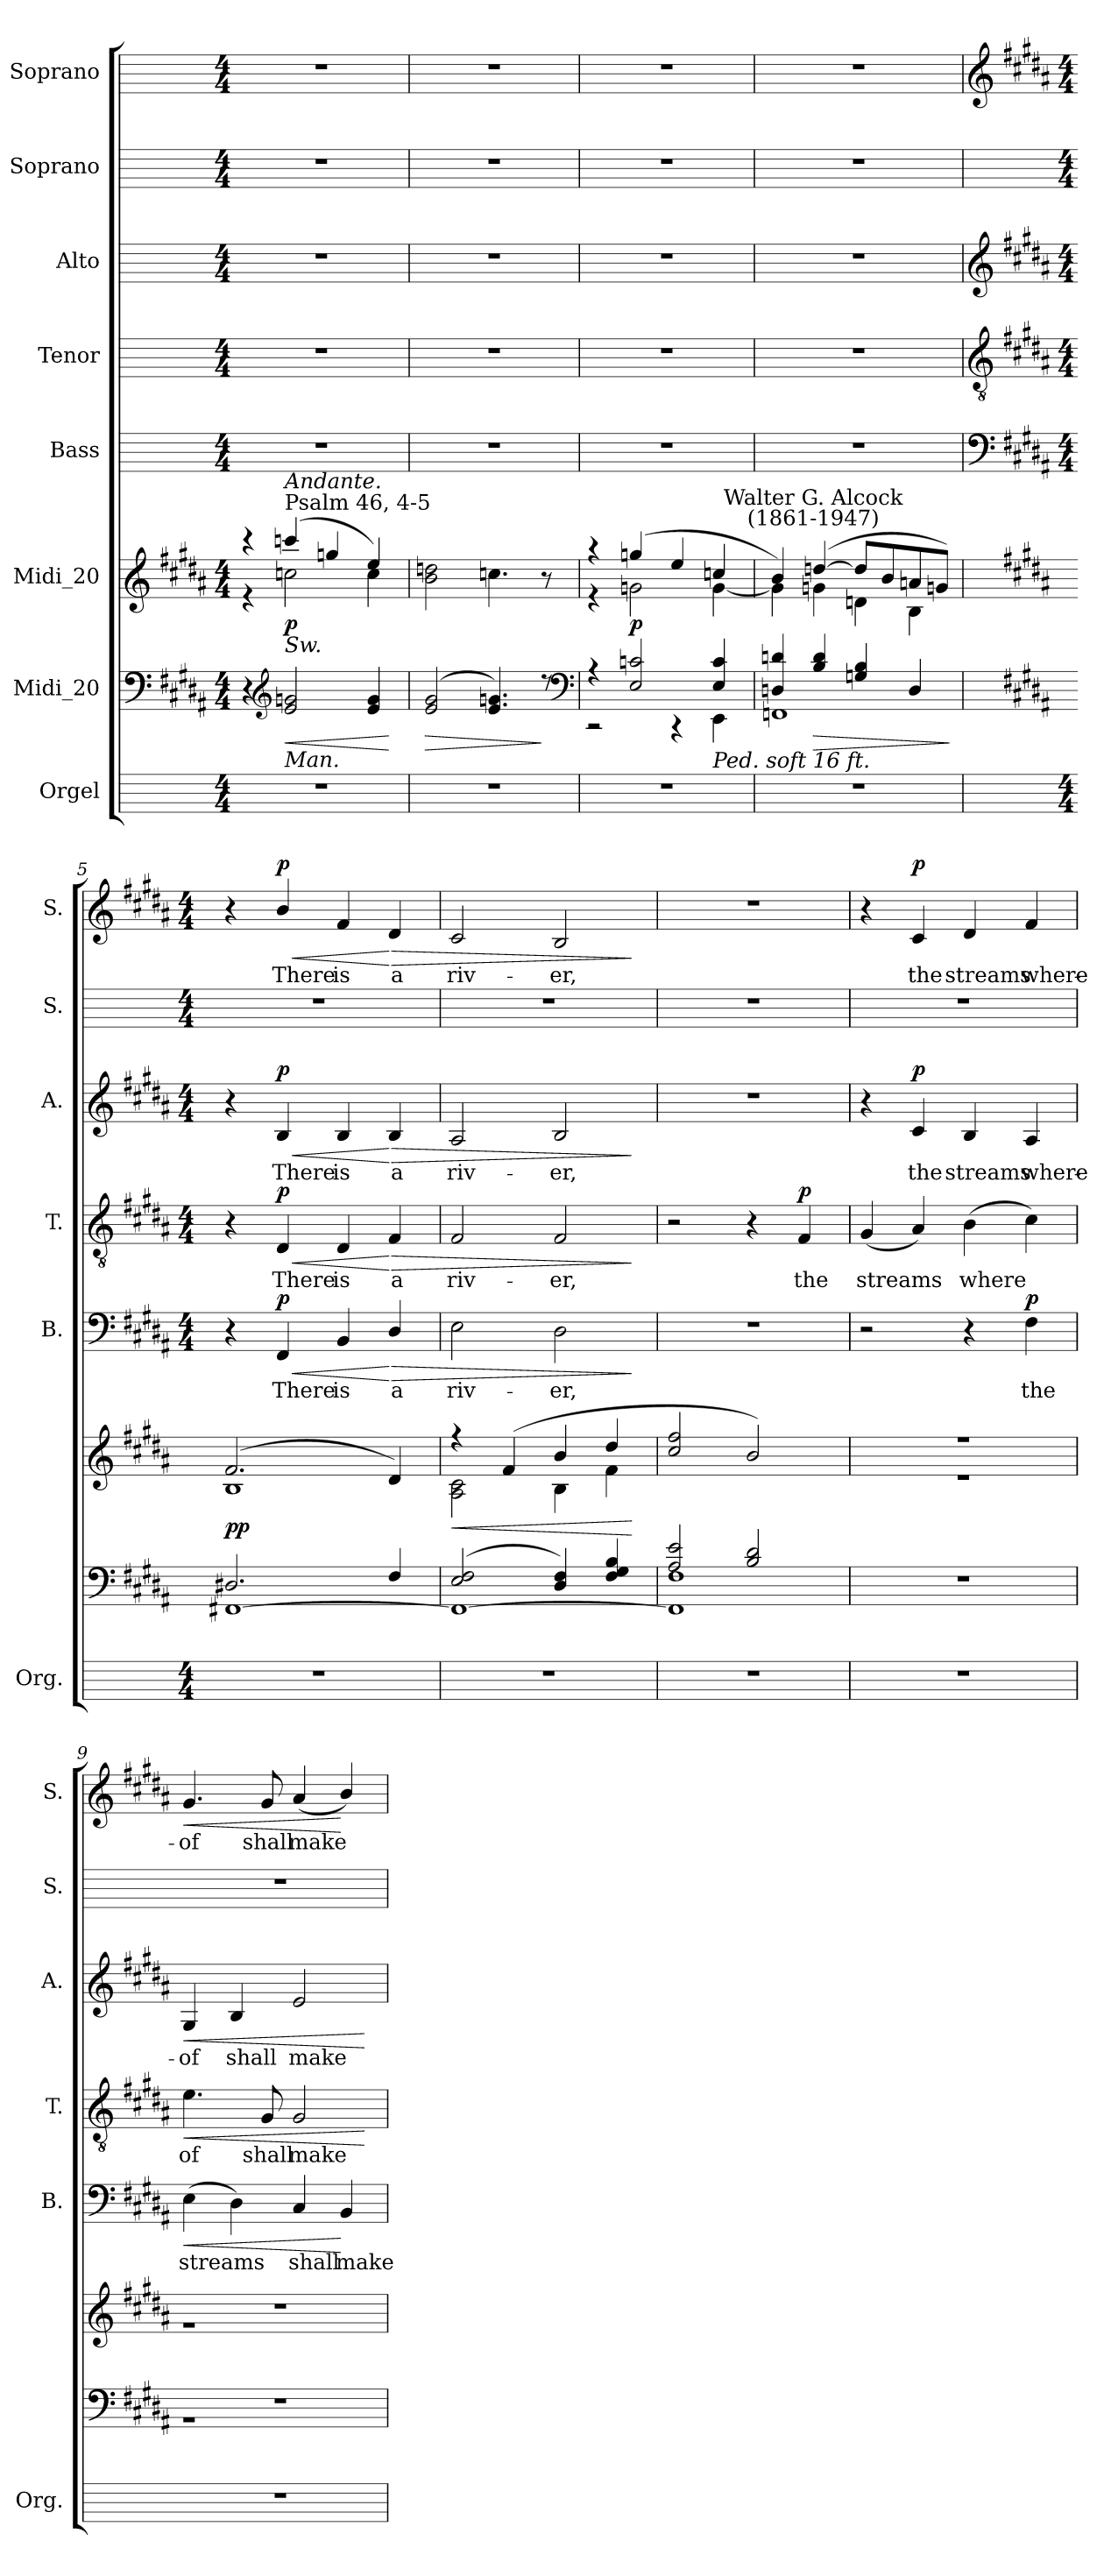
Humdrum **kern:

**kern	**kern	**dynam	**kern	**dynam	**kern	**text	**dynam	**kern	**text	**dynam	**kern	**text	**dynam	**kern	**kern	**text	**dynam
*part8	*part7	*part7	*part6	*part6	*part5	*part5	*part5	*part4	*part4	*part4	*part3	*part3	*part3	*part2	*part1	*part1	*part1
*staff8	*staff7	*staff7	*staff6	*staff6	*staff5	*staff5	*staff5	*staff4	*staff4	*staff4	*staff3	*staff3	*staff3	*staff2	*staff1	*staff1	*staff1
*I"Orgel	*I"Midi_20	*	*I"Midi_20	*	*I"Bass	*	*	*I"Tenor	*	*	*I"Alto	*	*	*I"Soprano	*I"Soprano	*	*
*I'Org.	*	*	*	*	*I'B.	*	*	*I'T.	*	*	*I'A.	*	*	*I'S.	*I'S.	*	*
*	*clefF4	*	*clefG2	*	*	*	*	*	*	*	*	*	*	*	*	*	*
*	*k[f#c#g#d#a#]	*	*k[f#c#g#d#a#]	*	*	*	*	*	*	*	*	*	*	*	*	*	*
*	*B:	*	*B:	*	*	*	*	*	*	*	*	*	*	*	*	*	*
*M4/4	*M4/4	*	*M4/4	*	*M4/4	*	*	*M4/4	*	*	*M4/4	*	*	*M4/4	*M4/4	*	*
=1	=1	=1	=1	=1	=1	=1	=1	=1	=1	=1	=1	=1	=1	=1	=1	=1	=1
*	*^	*	*^	*	*	*	*	*	*	*	*	*	*	*	*	*	*
1r	4r	1ryy	.	4r	4r	.	1r	.	.	1r	.	.	1r	.	.	1r	1r	.	.
*	*clefG2	*	*	*	*	*	*	*	*	*	*	*	*	*	*	*	*	*	*
*	*	*	*	*MM84	*	*	*	*	*	*	*	*	*	*	*	*	*	*	*
!	!	!	!	!LO:TX:a:t=Psalm 46, 4-5	!	!	!	!	!	!	!	!	!	!	!	!	!	!	!
!	!	!	!	!LO:TX:b:i:t=Sw.	!	!	!	!	!	!	!	!	!	!	!	!	!	!	!
!	!	!	!	!LO:TX:a:i:t=Andante.	!	!	!	!	!	!	!	!	!	!	!	!	!	!	!
!	!LO:TX:b:i:t=Man.	!	!	!	!	!	!	!	!	!	!	!	!	!	!	!	!	!	!
!	!	!	!LO:HP:b	!	!	!LO:DY:b	!	!	!	!	!	!	!	!	!	!	!	!	!
.	2e/ 2gn/	.	<	(>4cccn/	2ccn\	p	.	.	.	.	.	.	.	.	.	.	.	.	.
.	.	.	.	4ggn/	.	.	.	.	.	.	.	.	.	.	.	.	.	.	.
.	4e/ 4g/	.	.	4ee/)	4cc\	.	.	.	.	.	.	.	.	.	.	.	.	.	.
*	*v	*v	*	*	*	*	*	*	*	*	*	*	*	*	*	*	*	*	*
*	*	*	*v	*v	*	*	*	*	*	*	*	*	*	*	*	*	*	*
.	.	[	.	.	.	.	.	.	.	.	.	.	.	.	.	.	.
=2	=2	=2	=2	=2	=2	=2	=2	=2	=2	=2	=2	=2	=2	=2	=2	=2	=2
!	!	!	!LO:TX:a:t=There is a river	!	!	!	!	!	!	!	!	!	!	!	!	!	!
!	!	!LO:HP:b	!	!	!	!	!	!	!	!	!	!	!	!	!	!	!
*	*^	*	*^	*	*	*	*	*	*	*	*	*	*	*	*	*	*
1r	(<2e/ 2g#/	1ryy	>	2..ryy	2b\ 2ddn\	.	1r	.	.	1r	.	.	1r	.	.	1r	1r	.	.
.	4.e/ 4.gn/)	.	.	.	4.ccn\	.	.	.	.	.	.	.	.	.	.	.	.	.	.
.	8r	.	]	8r	8ryy	.	.	.	.	.	.	.	.	.	.	.	.	.	.
*	*clefF4	*	*	*	*	*	*	*	*	*	*	*	*	*	*	*	*	*	*
=3	=3	=3	=3	=3	=3	=3	=3	=3	=3	=3	=3	=3	=3	=3	=3	=3	=3	=3	=3
1r	4r	2r	.	4r	4r	.	1r	.	.	1r	.	.	1r	.	.	1r	1r	.	.
!	!	!	!	!	!	!LO:DY:b	!	!	!	!	!	!	!	!	!	!	!	!	!
.	2E/ 2cn/	.	.	(>4ggn/	2gn\	p	.	.	.	.	.	.	.	.	.	.	.	.	.
.	.	4r	.	4ee/	.	.	.	.	.	.	.	.	.	.	.	.	.	.	.
!	!LO:TX:b:i:t=Ped. soft 16 ft.	!	!	!	!	!	!	!	!	!	!	!	!	!	!	!	!	!	!
.	4E/ 4c/	4EE\	.	4ccn/	[4g\	.	.	.	.	.	.	.	.	.	.	.	.	.	.
=4	=4	=4	=4	=4	=4	=4	=4	=4	=4	=4	=4	=4	=4	=4	=4	=4	=4	=4	=4
1r	4Dn/ 4dn/	1FFn\	.	4b/)	4g\]	.	1r	.	.	1r	.	.	1r	.	.	1r	1r	.	.
!	!	!	!	!LO:TX:a:cj:t=Walter G. Alcock\n(1861-1947)	!	!	!	!	!	!	!	!	!	!	!	!	!	!	!
!	!	!	!LO:HP:b	!	!	!	!	!	!	!	!	!	!	!	!	!	!	!	!
.	4B/ 4d/	.	>	(>[4ddn/	4g\	.	.	.	.	.	.	.	.	.	.	.	.	.	.
.	4Gn/ 4B/	.	.	8dd/L]	4dn\	.	.	.	.	.	.	.	.	.	.	.	.	.	.
.	.	.	.	8b/	.	.	.	.	.	.	.	.	.	.	.	.	.	.	.
.	4D/	.	.	8an/	4B\	.	.	.	.	.	.	.	.	.	.	.	.	.	.
.	.	.	.	8gn/J)	.	.	.	.	.	.	.	.	.	.	.	.	.	.	.
*	*v	*v	*	*	*	*	*	*	*	*	*	*	*	*	*	*	*	*	*
*	*	*	*v	*v	*	*	*	*	*	*	*	*	*	*	*	*	*	*
.	.	]	.	.	.	.	.	.	.	.	.	.	.	.	.	.	.
!!LO:LB:g=z
=5	=5	=5	=5	=5	=5	=5	=5	=5	=5	=5	=5	=5	=5	=5	=5	=5	=5
*	*	*	*	*	*clefF4	*	*	*clefGv2	*	*	*clefG2	*	*	*	*clefG2	*	*
*	*	*	*	*	*k[f#c#g#d#a#]	*	*	*k[f#c#g#d#a#]	*	*	*k[f#c#g#d#a#]	*	*	*	*k[f#c#g#d#a#]	*	*
*	*	*	*	*	*B:	*	*	*B:	*	*	*B:	*	*	*	*B:	*	*
*M4/4	*	*	*	*	*M4/4	*	*	*M4/4	*	*	*M4/4	*	*	*M4/4	*M4/4	*	*
*	*^	*	*^	*	*	*	*	*	*	*	*	*	*	*	*	*	*
*	*	*^	*	*	*	*	*	*	*	*	*	*	*	*	*	*	*	*	*
!	!	!	!	!	!	!	!LO:DY:b	!	!	!	!	!	!	!	!	!	!	!	!	!
1r	2.D#X/	1ryy	[1FF#X	.	(>2.f#/	1B\	pp	4r	.	.	4r	.	.	4r	.	.	1r	4r	.	.
!	!	!	!	!	!	!	!	!	!LO:LY:b	!LO:HP:b	!	!LO:LY:b	!LO:HP:b	!	!LO:LY:b	!LO:HP:b	!	!	!LO:LY:b	!LO:HP:b
!	!	!	!	!	!	!	!	!	!	!LO:DY:n=1:b	!	!	!LO:DY:n=1:b	!	!	!LO:DY:n=1:b	!	!	!	!LO:DY:n=1:a
.	.	.	.	.	.	.	.	4FF#	There	< p	4D#	There	< p	4B	There	< p	.	4b/	There	< p
!	!	!	!	!	!	!	!	!	!LO:LY:b	!	!	!LO:LY:b	!	!	!LO:LY:b	!	!	!	!LO:LY:b	!
.	.	.	.	.	.	.	.	4BB	is	.	4D#	is	.	4B	is	.	.	4f#/	is	.
!	!	!	!	!	!	!	!	!	!LO:LY:b	!LO:HP:n=1:b	!	!LO:LY:b	!LO:HP:n=1:b	!	!LO:LY:b	!LO:HP:n=1:b	!	!	!LO:LY:b	!LO:HP:n=1:b
.	4F#/	.	.	.	4d#/)	.	.	4D#/	a	[ >	4F#	a	[ >	4B	a	[ >	.	4d#/	a	[ >
=6	=6	=6	=6	=6	=6	=6	=6	=6	=6	=6	=6	=6	=6	=6	=6	=6	=6	=6	=6	=6
!	!	!	!	!	!	!	!LO:HP:b	!	!LO:LY:b	!	!	!LO:LY:b	!	!	!LO:LY:b	!	!	!	!LO:LY:b	!
1r	(>2E/ 2F#/	1ryy	1FF#_	.	4r	2A#\ 2c#\	<	2E	riv-	.	2F#	riv-	.	2A#	riv-	.	1r	2c#/	riv-	.
.	.	.	.	.	(>4f#/	.	.	.	.	.	.	.	.	.	.	.	.	.	.	.
!	!	!	!	!	!	!	!	!	!LO:LY:b	!	!	!LO:LY:b	!	!	!LO:LY:b	!	!	!	!LO:LY:b	!
.	4D#/ 4F#/)	.	.	.	4b/	4B\	.	2D#	-er,	.	2F#	-er,	.	2B	-er,	.	.	2B/	-er,	.
.	4F#/ 4G#/ 4B/	.	.	.	4dd#/	4f#\	.	.	.	.	.	.	.	.	.	.	.	.	.	.
*	*v	*v	*v	*	*	*	*	*	*	*	*	*	*	*	*	*	*	*	*	*
*	*	*	*v	*v	*	*	*	*	*	*	*	*	*	*	*	*	*	*
.	.	.	.	[	.	.	]	.	.	]	.	.	]	.	.	.	]
=7	=7	=7	=7	=7	=7	=7	=7	=7	=7	=7	=7	=7	=7	=7	=7	=7	=7
*	*^	*	*	*	*	*	*	*	*	*	*	*	*	*	*	*	*
*	*	*^	*	*	*	*	*	*	*	*	*	*	*	*	*	*	*	*
!	!	!	!	!	!	!LO:HP:b	!	!	!	!	!	!	!	!	!	!	!	!	!
*	*	*	*	*	*^	*	*	*	*	*	*	*	*	*	*	*	*	*	*
1r	2A#/ 2e/	1F#/	1FF#]	.	2cc#/ 2ff#/	1ryy	>	1r	.	.	2r	.	.	1r	.	.	1r	1r	.	.
.	2B/ 2d#/	.	.	.	2b/)	.	.	.	.	.	4r	.	.	.	.	.	.	.	.	.
!	!	!	!	!	!	!	!	!	!	!	!	!LO:LY:b	!LO:DY:b	!	!	!	!	!	!	!
.	.	.	.	.	.	.	.	.	.	.	4F#	the	p	.	.	.	.	.	.	.
*	*v	*v	*v	*	*	*	*	*	*	*	*	*	*	*	*	*	*	*	*	*
*	*	*	*v	*v	*	*	*	*	*	*	*	*	*	*	*	*	*	*
.	.	.	.	]	.	.	.	.	.	.	.	.	.	.	.	.	.
=8	=8	=8	=8	=8	=8	=8	=8	=8	=8	=8	=8	=8	=8	=8	=8	=8	=8
*	*^	*	*^	*	*	*	*	*	*	*	*	*	*	*	*	*	*
*	*	*^	*	*	*	*	*	*	*	*	*	*	*	*	*	*	*	*	*
!	!	!	!	!	!	!	!	!	!	!	!	!LO:LY:b	!	!	!	!	!	!	!	!
1r	1r	1ryy	1r	.	1r	1r	.	2r	.	.	(<4G#	streams	.	4r	.	.	1r	4r	.	.
!	!	!	!	!	!	!	!	!	!	!	!	!	!	!	!LO:LY:b	!LO:DY:b	!	!	!LO:LY:b	!LO:DY:a
.	.	.	.	.	.	.	.	.	.	.	4A#)	.	.	4c#	the	p	.	4c#/	the	p
!	!	!	!	!	!	!	!	!	!	!	!	!LO:LY:b	!	!	!LO:LY:b	!	!	!	!LO:LY:b	!
.	.	.	.	.	.	.	.	4r	.	.	(>4B	where	.	4B	streams	.	.	4d#/	streams	.
!	!	!	!	!	!	!	!	!	!LO:LY:b	!LO:DY:b	!	!	!	!	!LO:LY:b	!	!	!	!LO:LY:b	!
.	.	.	.	.	.	.	.	4F#	the	p	4c#)	.	.	4A#	where-	.	.	4f#/	where-	.
=9	=9	=9	=9	=9	=9	=9	=9	=9	=9	=9	=9	=9	=9	=9	=9	=9	=9	=9	=9	=9
!	!	!	!	!	!	!	!	!	!LO:LY:b	!LO:HP:b	!	!LO:LY:b	!LO:HP:b	!	!LO:LY:b	!LO:HP:b	!	!	!LO:LY:b	!LO:HP:b
1r	1r	1ryy	1r	.	1r	1r	.	(>4E	streams	<	4.e	of	<	4G#	-of	<	1r	4.g#/	-of	<
!	!	!	!	!	!	!	!	!	!	!	!	!	!	!	!LO:LY:b	!	!	!	!	!
.	.	.	.	.	.	.	.	4D#)	.	.	.	.	.	4B	shall	.	.	.	.	.
!	!	!	!	!	!	!	!	!	!	!	!	!LO:LY:b	!	!	!	!	!	!	!LO:LY:b	!
.	.	.	.	.	.	.	.	.	.	.	8G#	shall	.	.	.	.	.	8g#/	shall	.
!	!	!	!	!	!	!	!	!	!LO:LY:b	!	!	!LO:LY:b	!	!	!LO:LY:b	!	!	!	!LO:LY:b	!
.	.	.	.	.	.	.	.	4C#	shall	.	2G#	make	.	2e	make	.	.	(<4a#/	make	.
!	!	!	!	!	!	!	!	!	!LO:LY:b	!	!	!	!	!	!	!	!	!	!	!
.	.	.	.	.	.	.	.	4BB	make	[	.	.	.	.	.	.	.	4b/)	.	[
*	*v	*v	*v	*	*	*	*	*	*	*	*	*	*	*	*	*	*	*	*	*
*	*	*	*v	*v	*	*	*	*	*	*	*	*	*	*	*	*	*	*
.	.	.	.	.	.	.	.	.	.	[	.	.	[	.	.	.	.
=	=	=	=	=	=	=	=	=	=	=	=	=	=	=	=	=	=
*-	*-	*-	*-	*-	*-	*-	*-	*-	*-	*-	*-	*-	*-	*-	*-	*-	*-
